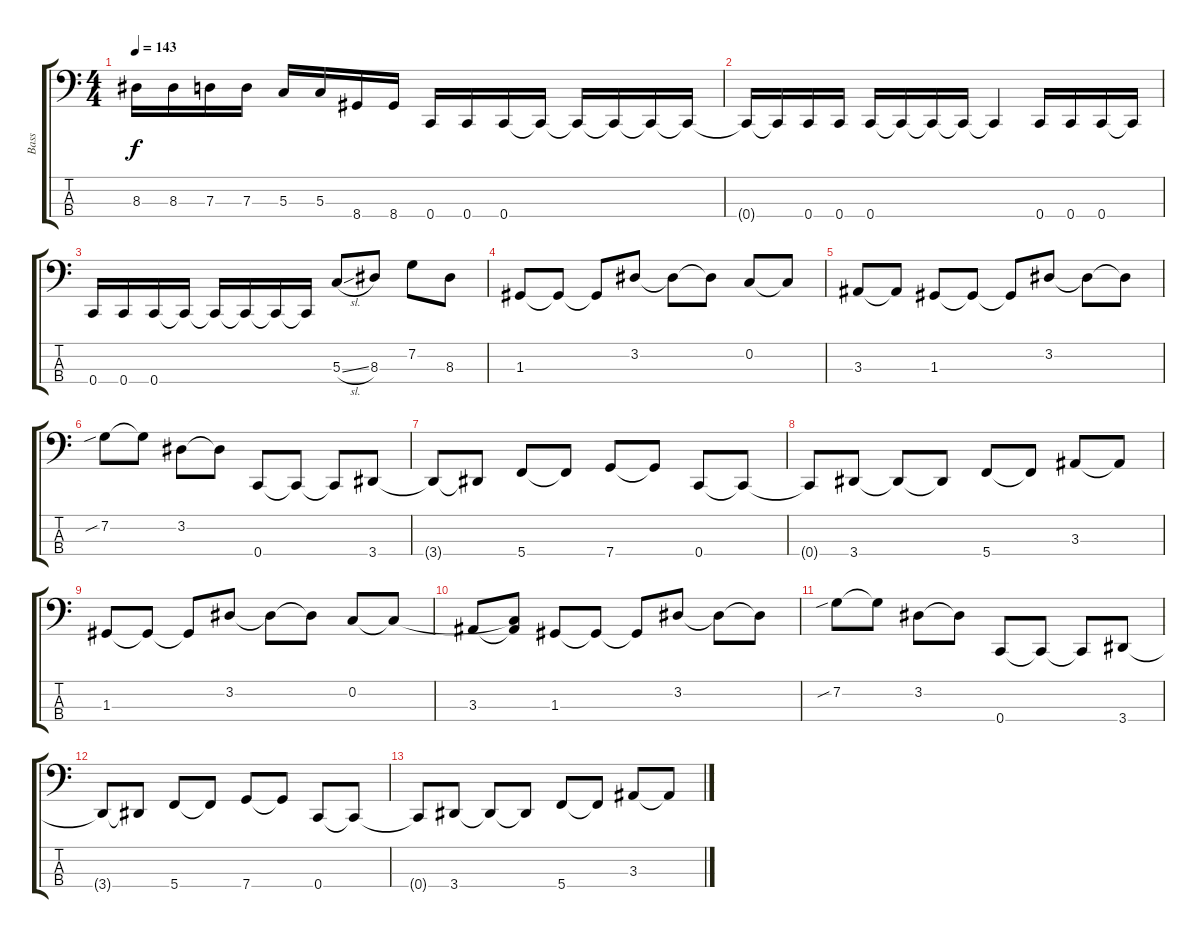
\track ("Bass" "Bass") {instrument electricbassfinger}
\staff {score tabs}
\tuning (F2 C2 G1 C1) {hide}
\ts (4 4)
\tempo 143
\clef f4
\ks c
8.3.16{dy f} 8.3.16 7.3.16 7.3.16 5.3.16 5.3.16 8.4.16 8.4.16 0.4.16 0.4.16 0.4.16 0.4{t}.16 0.4{t}.16 0.4{t}.16 0.4{t}.16 0.4{t}.16 |
0.4{t}.16 0.4{t}.16 0.4.16 0.4.16 0.4.16 0.4{t}.16 0.4{t}.16 0.4{t}.16 0.4{t}.4 0.4.16 0.4.16 0.4.16 0.4{t}.16 |
0.4.16 0.4.16 0.4.16 0.4{t}.16 0.4{t}.16 0.4{t}.16 0.4{t}.16 0.4{t}.16 5.3{sl}.8 8.3.8 7.2.8 8.3.8 |
1.3.8 1.3{t}.8 1.3{t}.8 3.2.8 3.2{t}.8 3.2{t}.8 0.2.8 0.2{t}.8 |
3.3.8 3.3{t}.8 1.3.8 1.3{t}.8 1.3{t}.8 3.2.8 3.2{t}.8 3.2{t}.8 |
7.2{sib}.8 7.2{t}.8 3.2.8 3.2{t}.8 0.4.8 0.4{t}.8 0.4{t}.8 3.4.8 |
3.4{t}.8 3.4{t}.8 5.4.8 5.4{t}.8 7.4.8 7.4{t}.8 0.4.8 0.4{t}.8 |
0.4{t}.8 3.4.8 3.4{t}.8 3.4{t}.8 5.4.8 5.4{t}.8 3.3.8 3.3{t}.8 |
1.3.8 1.3{t}.8 1.3{t}.8 3.2.8 3.2{t}.8 3.2{t}.8 0.2.8 0.2{t}.8 |
3.3.8 (0.2{t} 3.3{t}).8 1.3.8 1.3{t}.8 1.3{t}.8 3.2.8 3.2{t}.8 3.2{t}.8 |
7.2{sib}.8 7.2{t}.8 3.2.8 3.2{t}.8 0.4.8 0.4{t}.8 0.4{t}.8 3.4.8 |
3.4{t}.8 3.4{t}.8 5.4.8 5.4{t}.8 7.4.8 7.4{t}.8 0.4.8 0.4{t}.8 |
0.4{t}.8 3.4.8 3.4{t}.8 3.4{t}.8 5.4.8 5.4{t}.8 3.3.8 3.3{t}.8
